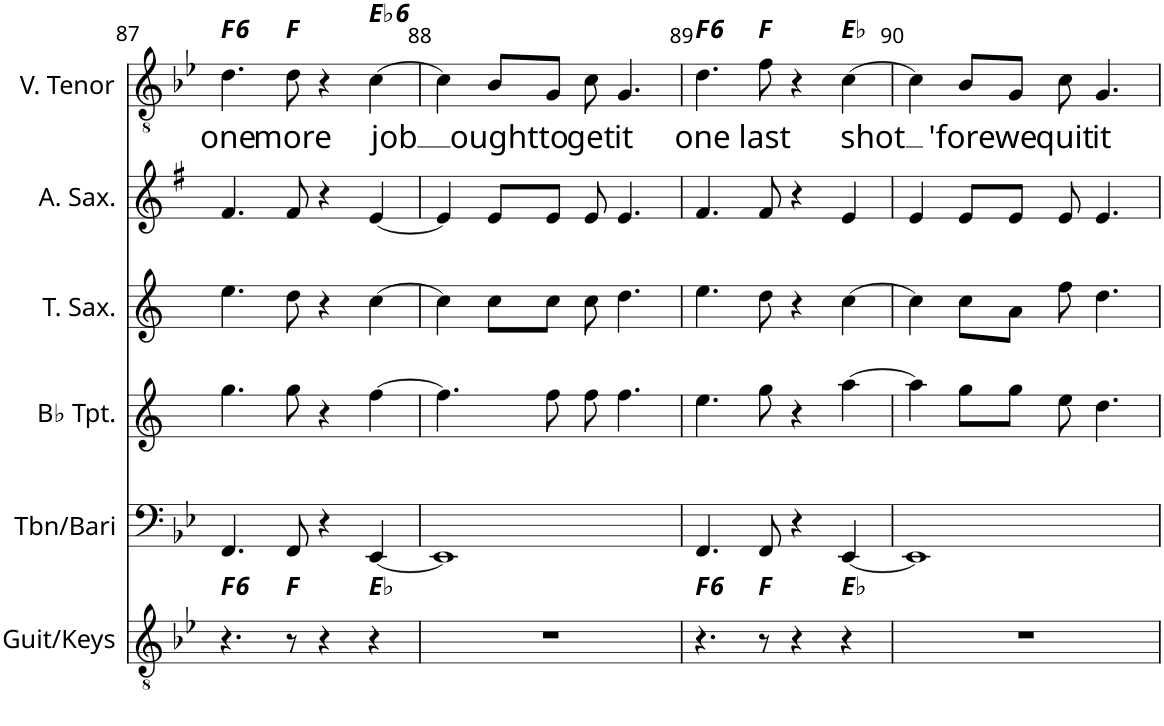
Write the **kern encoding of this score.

**kern	**harte	**kern	**kern	**kern	**kern	**kern	**text	**harte
*part6	*part6	*part5	*part4	*part3	*part2	*part1	*part1	*part1
*staff6	*	*staff5	*staff4	*staff3	*staff2	*staff1	*staff1	*
*I"Guit/Keys	*	*I"Tbn/Bari	*I"Bb Trumpet	*I"Tenor Saxophone	*I"Alto Saxophone	*I"V. Tenor	*	*
*I'Guit/Keys	*	*I'Tbn/Bari	*I'Bb Tpt.	*I'T. Sax.	*I'A. Sax.	*I'V. Tenor	*	*
!!LO:PB:g=z
*clefGv2	*	*clefF4	*clefG2	*clefG2	*clefG2	*clefGv2	*	*
*	*	*	*Trd1c2	*Trd8c14	*Trd5c9	*	*	*
*k[b-e-]	*	*k[b-e-]	*k[]	*k[]	*k[f#]	*k[b-e-]	*	*
*M4/4	*	*M4/4	*M4/4	*M4/4	*M4/4	*M4/4	*	*
=87	=87	=87	=87	=87	=87	=87	=87	=87
!	!LO:H:kt=6	!	!	!	!	!	!LO:LY:b	!LO:H:kt=6
4.r	F:maj6	4.FF/	4.gg\	4.ee\	4.f#/	4.d\	one	F:maj6
!	!	!	!	!	!	!	!LO:LY:b	!
8r	F:maj	8FF/	8gg\	8dd\	8f#/	8d\	more	F:maj
4r	.	4r	4r	4r	4r	4r	.	.
!	!	!	!	!	!	!	!LO:LY:b	!LO:H:kt=6
4r	Eb:maj	[4EE-/	[4ff\	[4cc\	[4e/	[4c\	job	Eb:maj6
=88	=88	=88	=88	=88	=88	=88	=88	=88
1r	.	1EE-]	4.ff\]	4cc\]	4e/]	4c\]	.	.
!	!	!	!	!	!	!	!LO:LY:b	!
.	.	.	.	8cc\L	8e/L	8B-/L	ought	.
!	!	!	!	!	!	!	!LO:LY:b	!
.	.	.	8ff\	8cc\J	8e/J	8G/J	to	.
!	!	!	!	!	!	!	!LO:LY:b	!
.	.	.	8ff\	8cc\	8e/	8c\	get	.
!	!	!	!	!	!	!	!LO:LY:b	!
.	.	.	4.ff\	4.dd\	4.e/	4.G/	it	.
=89	=89	=89	=89	=89	=89	=89	=89	=89
!	!LO:H:kt=6	!	!	!	!	!	!LO:LY:b	!LO:H:kt=6
4.r	F:maj6	4.FF/	4.ee\	4.ee\	4.f#/	4.d\	one	F:maj6
!	!	!	!	!	!	!	!LO:LY:b	!
8r	F:maj	8FF/	8gg\	8dd\	8f#/	8f\	last	F:maj
4r	.	4r	4r	4r	4r	4r	.	.
!	!	!	!	!	!	!	!LO:LY:b	!
4r	Eb:maj	[4EE-/	[4aa\	[4cc\	4e/	[4c\	shot	Eb:maj
=90	=90	=90	=90	=90	=90	=90	=90	=90
1r	.	1EE-]	4aa\]	4cc\]	4e/	4c\]	.	.
!	!	!	!	!	!	!	!LO:LY:b	!
.	.	.	8gg\L	8cc\L	8e/L	8B-/L	'fore	.
!	!	!	!	!	!	!	!LO:LY:b	!
.	.	.	8gg\J	8a\J	8e/J	8G/J	we	.
!	!	!	!	!	!	!	!LO:LY:b	!
.	.	.	8ee\	8ee\	8e/	8c\	quit	.
!	!	!	!	!	!	!	!LO:LY:b	!
.	.	.	4.dd\	4.dd\	4.e/	4.G/	it	.
=	=	=	=	=	=	=	=	=
*-	*-	*-	*-	*-	*-	*-	*-	*-
